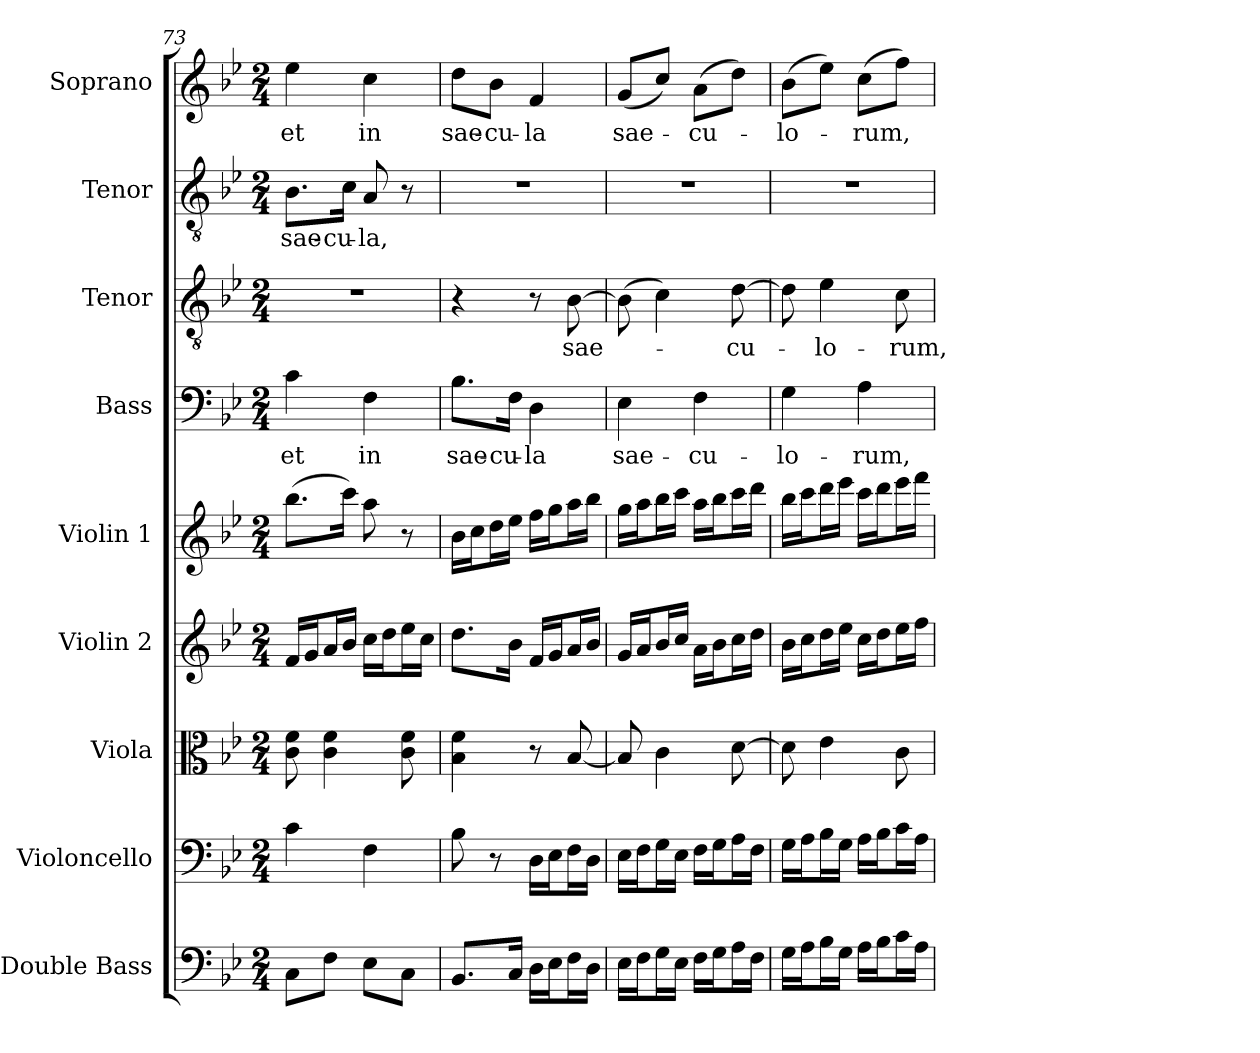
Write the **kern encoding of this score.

**kern	**kern	**kern	**kern	**kern	**kern	**text	**kern	**text	**kern	**text	**kern	**text
*part9	*part8	*part7	*part6	*part5	*part4	*part4	*part3	*part3	*part2	*part2	*part1	*part1
*staff9	*staff8	*staff7	*staff6	*staff5	*staff4	*staff4	*staff3	*staff3	*staff2	*staff2	*staff1	*staff1
*I"Double Bass	*I"Violoncello	*I"Viola	*I"Violin 2	*I"Violin 1	*I"Bass	*	*I"Tenor	*	*I"Tenor	*	*I"Soprano	*
*I'Db.	*I'Vc.	*I'Vla.	*I'Vln. 2	*I'Vln.	*I'B.	*	*I'T.	*	*I'T.	*	*I'S.	*
*clefF4	*clefF4	*clefC3	*clefG2	*clefG2	*clefF4	*	*clefGv2	*	*clefGv2	*	*clefG2	*
*ITrd7c12	*	*	*	*	*	*	*ITrd7c12	*	*ITrd7c12	*	*	*
*k[b-e-]	*k[b-e-]	*k[b-e-]	*k[b-e-]	*k[b-e-]	*k[b-e-]	*	*k[b-e-]	*	*k[b-e-]	*	*k[b-e-]	*
*B-:	*B-:	*B-:	*B-:	*B-:	*B-:	*	*B-:	*	*B-:	*	*B-:	*
*M2/4	*M2/4	*M2/4	*M2/4	*M2/4	*M2/4	*	*M2/4	*	*M2/4	*	*M2/4	*
=73	=73	=73	=73	=73	=73	=73	=73	=73	=73	=73	=73	=73
!	!	!	!	!	!	!LO:LY:b:color=#000000	!LO:N:vis=1	!	!	!	!	!
!	!	!	!	!	!	!	!	!	!	!LO:LY:b:color=#000000	!	!
!	!	!	!	!	!	!	!	!	!	!	!	!LO:LY:b:color=#000000
8CCi\L	4ci\	8ci\ 8fi	16fi/LL	(8.bb-i\L	4ci\	et	2r	.	8.BB-i\L	sae-	4ee-i\	et
.	.	.	16gi/J	.	.	.	.	.	.	.	.	.
8FFi\J	.	4ci\ 4fi	16ai/L	.	.	.	.	.	.	.	.	.
!	!	!	!	!	!	!	!	!	!	!LO:LY:b:color=#000000	!	!
.	.	.	16b-i/JJ	16ccci\Jk)	.	.	.	.	16Ci\Jk	-cu-	.	.
!	!	!	!	!	!	!LO:LY:b:color=#000000	!	!	!	!	!	!
!	!	!	!	!	!	!	!	!	!	!LO:LY:b:color=#000000	!	!
!	!	!	!	!	!	!	!	!	!	!	!	!LO:LY:b:color=#000000
8EE-i\L	4Fi\	.	16cci\LL	8aai\	4Fi\	in	.	.	8AAi/	-la,	4cci\	in
.	.	.	16ddi\J	.	.	.	.	.	.	.	.	.
8CCi\J	.	8ci\ 8fi	16ee-i\L	8r	.	.	.	.	8r	.	.	.
.	.	.	16cci\JJ	.	.	.	.	.	.	.	.	.
=74	=74	=74	=74	=74	=74	=74	=74	=74	=74	=74	=74	=74
!	!	!	!	!	!	!LO:LY:b:color=#000000	!	!	!LO:N:vis=1	!	!	!
!	!	!	!	!	!	!	!	!	!	!	!	!LO:LY:b:color=#000000
8.BBB-i/L	8B-i\	4B-i\ 4fi	8.ddi\L	16b-i\LL	8.B-i\L	sae-	4r	.	2r	.	8ddi\L	sae-
.	.	.	.	16cci\J	.	.	.	.	.	.	.	.
!	!	!	!	!	!	!	!	!	!	!	!	!LO:LY:b:color=#000000
.	8r	.	.	16ddi\L	.	.	.	.	.	.	8b-i\J	-cu-
!	!	!	!	!	!	!LO:LY:b:color=#000000	!	!	!	!	!	!
16CCi/Jk	.	.	16b-i\Jk	16ee-i\JJ	16Fi\Jk	-cu-	.	.	.	.	.	.
!	!	!	!	!	!	!LO:LY:b:color=#000000	!	!	!	!	!	!
!	!	!	!	!	!	!	!	!	!	!	!	!LO:LY:b:color=#000000
16DDi\LL	16Di\LL	8r	16fi/LL	16ffi\LL	4Di\	-la	8r	.	.	.	4fi/	-la
16EE-i\J	16E-i\J	.	16gi/J	16ggi\J	.	.	.	.	.	.	.	.
!	!	!	!	!	!	!	!	!LO:LY:b:color=#000000	!	!	!	!
16FFi\L	16Fi\L	[<8B-i/	16ai/L	16aai\L	.	.	[>8BB-i\	sae-	.	.	.	.
16DDi\JJ	16Di\JJ	.	16b-i/JJ	16bb-i\JJ	.	.	.	.	.	.	.	.
=75	=75	=75	=75	=75	=75	=75	=75	=75	=75	=75	=75	=75
!	!	!	!	!	!	!LO:LY:b:color=#000000	!	!	!LO:N:vis=1	!	!	!
!	!	!	!	!	!	!	!	!	!	!	!	!LO:LY:b:color=#000000
16EE-i\LL	16E-i\LL	8B-i/]	16gi/LL	16ggi\LL	4E-i\	sae-	(8BB-i\]	.	2r	.	(8gi/L	sae-
16FFi\J	16Fi\J	.	16ai/J	16aai\J	.	.	.	.	.	.	.	.
16GGi\L	16Gi\L	4ci\	16b-i/L	16bb-i\L	.	.	4Ci\)	.	.	.	8cci/J)	.
16EE-i\JJ	16E-i\JJ	.	16cci/JJ	16ccci\JJ	.	.	.	.	.	.	.	.
!	!	!	!	!	!	!LO:LY:b:color=#000000	!	!	!	!	!	!
!	!	!	!	!	!	!	!	!	!	!	!	!LO:LY:b:color=#000000
16FFi\LL	16Fi\LL	.	16ai\LL	16aai\LL	4Fi\	-cu-	.	.	.	.	(8ai\L	-cu-
16GGi\J	16Gi\J	.	16b-i\J	16bb-i\J	.	.	.	.	.	.	.	.
!	!	!	!	!	!	!	!	!LO:LY:b:color=#000000	!	!	!	!
16AAi\L	16Ai\L	[>8di\	16cci\L	16ccci\L	.	.	[>8Di\	-cu-	.	.	8ddi\J)	.
16FFi\JJ	16Fi\JJ	.	16ddi\JJ	16dddi\JJ	.	.	.	.	.	.	.	.
!!LO:PB:g=z
=76	=76	=76	=76	=76	=76	=76	=76	=76	=76	=76	=76	=76
!	!	!	!	!	!	!LO:LY:b:color=#000000	!	!	!LO:N:vis=1	!	!	!
!	!	!	!	!	!	!	!	!	!	!	!	!LO:LY:b:color=#000000
16GGi\LL	16Gi\LL	8di\]	16b-i\LL	16bb-i\LL	4Gi\	-lo-	8Di\]	.	2r	.	(8b-i\L	-lo-
16AAi\J	16Ai\J	.	16cci\J	16ccci\J	.	.	.	.	.	.	.	.
!	!	!	!	!	!	!	!	!LO:LY:b:color=#000000	!	!	!	!
16BB-i\L	16B-i\L	4e-i\	16ddi\L	16dddi\L	.	.	4E-i\	-lo-	.	.	8ee-i\J)	.
16GGi\JJ	16Gi\JJ	.	16ee-i\JJ	16eee-i\JJ	.	.	.	.	.	.	.	.
!	!	!	!	!	!	!LO:LY:b:color=#000000	!	!	!	!	!	!
!	!	!	!	!	!	!	!	!	!	!	!	!LO:LY:b:color=#000000
16AAi\LL	16Ai\LL	.	16cci\LL	16ccci\LL	4Ai\	-rum,	.	.	.	.	(8cci\L	-rum,
16BB-i\J	16B-i\J	.	16ddi\J	16dddi\J	.	.	.	.	.	.	.	.
!	!	!	!	!	!	!	!	!LO:LY:b:color=#000000	!	!	!	!
16Ci\L	16ci\L	8ci\	16ee-i\L	16eee-i\L	.	.	8Ci\	-rum,	.	.	8ffi\J)	.
16AAi\JJ	16Ai\JJ	.	16ffi\JJ	16fffi\JJ	.	.	.	.	.	.	.	.
=	=	=	=	=	=	=	=	=	=	=	=	=
*-	*-	*-	*-	*-	*-	*-	*-	*-	*-	*-	*-	*-
